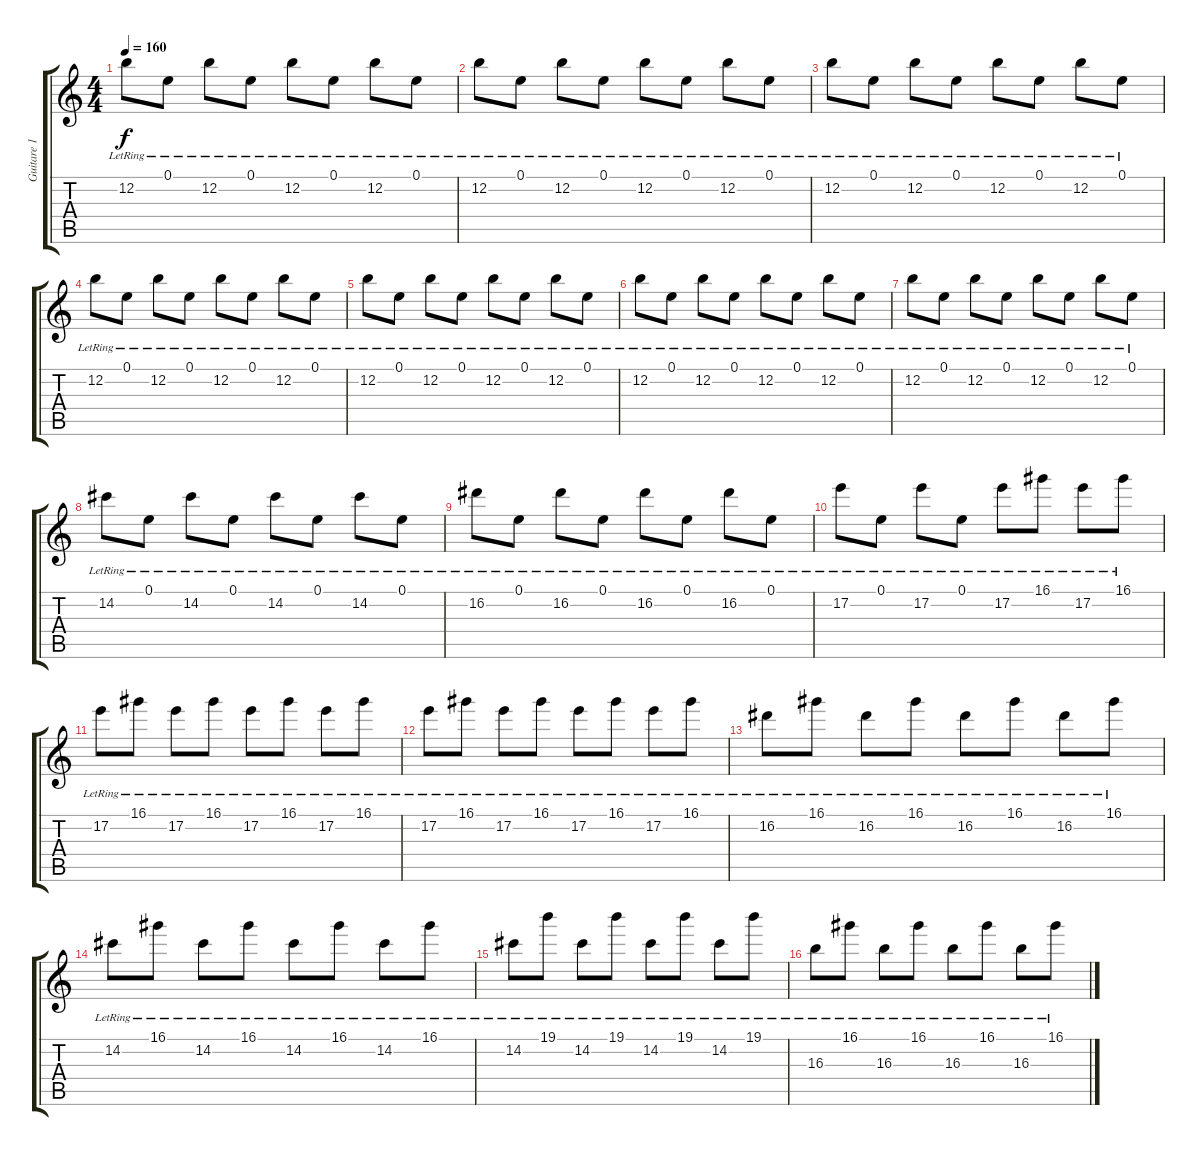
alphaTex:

\track ("Guitare 1" "Guitare 1") {instrument electricguitarclean}
\staff {score tabs}
\tuning (E4 B3 G3 D3 A2 E2) {hide}
\ts (4 4)
\tempo 160
\clef g2
\ks c
12.2{lr}.8{dy f} 0.1{lr}.8 12.2{lr}.8 0.1{lr}.8 12.2{lr}.8 0.1{lr}.8 12.2{lr}.8 0.1{lr}.8 |
12.2{lr}.8 0.1{lr}.8 12.2{lr}.8 0.1{lr}.8 12.2{lr}.8 0.1{lr}.8 12.2{lr}.8 0.1{lr}.8 |
12.2{lr}.8 0.1{lr}.8 12.2{lr}.8 0.1{lr}.8 12.2{lr}.8 0.1{lr}.8 12.2{lr}.8 0.1{lr}.8 |
12.2{lr}.8 0.1{lr}.8 12.2{lr}.8 0.1{lr}.8 12.2{lr}.8 0.1{lr}.8 12.2{lr}.8 0.1{lr}.8 |
12.2{lr}.8 0.1{lr}.8 12.2{lr}.8 0.1{lr}.8 12.2{lr}.8 0.1{lr}.8 12.2{lr}.8 0.1{lr}.8 |
12.2{lr}.8 0.1{lr}.8 12.2{lr}.8 0.1{lr}.8 12.2{lr}.8 0.1{lr}.8 12.2{lr}.8 0.1{lr}.8 |
12.2{lr}.8 0.1{lr}.8 12.2{lr}.8 0.1{lr}.8 12.2{lr}.8 0.1{lr}.8 12.2{lr}.8 0.1{lr}.8 |
14.2{lr}.8 0.1{lr}.8 14.2{lr}.8 0.1{lr}.8 14.2{lr}.8 0.1{lr}.8 14.2{lr}.8 0.1{lr}.8 |
16.2{lr}.8 0.1{lr}.8 16.2{lr}.8 0.1{lr}.8 16.2{lr}.8 0.1{lr}.8 16.2{lr}.8 0.1{lr}.8 |
17.2{lr}.8 0.1{lr}.8 17.2{lr}.8 0.1{lr}.8 17.2{lr}.8 16.1{lr}.8 17.2{lr}.8 16.1{lr}.8 |
17.2{lr}.8 16.1{lr}.8 17.2{lr}.8 16.1{lr}.8 17.2{lr}.8 16.1{lr}.8 17.2{lr}.8 16.1{lr}.8 |
17.2{lr}.8 16.1{lr}.8 17.2{lr}.8 16.1{lr}.8 17.2{lr}.8 16.1{lr}.8 17.2{lr}.8 16.1{lr}.8 |
16.2{lr}.8 16.1{lr}.8 16.2{lr}.8 16.1{lr}.8 16.2{lr}.8 16.1{lr}.8 16.2{lr}.8 16.1{lr}.8 |
14.2{lr}.8 16.1{lr}.8 14.2{lr}.8 16.1{lr}.8 14.2{lr}.8 16.1{lr}.8 14.2{lr}.8 16.1{lr}.8 |
14.2{lr}.8 19.1{lr}.8 14.2{lr}.8 19.1{lr}.8 14.2{lr}.8 19.1{lr}.8 14.2{lr}.8 19.1{lr}.8 |
16.3{lr}.8 16.1{lr}.8 16.3{lr}.8 16.1{lr}.8 16.3{lr}.8 16.1{lr}.8 16.3{lr}.8 16.1{lr}.8
